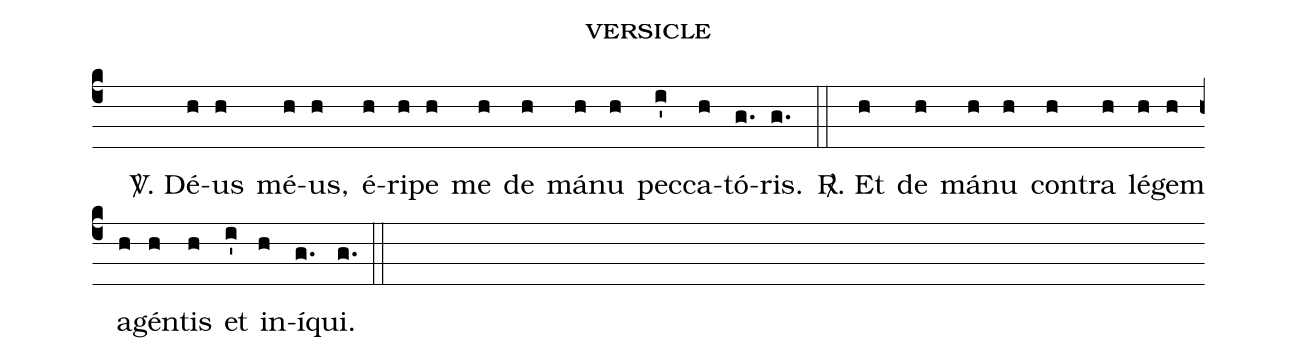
name: versicle;
%%
(c4)()() <v>\Vbar</v>. D{é}(h)us(h) mé(h)us,(h) é(h)ri(h)pe(h) me(h) de(h) má(h)nu(h) pec(i')ca(h)tó(g.)ris.(g.) (::)
<v>\Rbar</v>. {E}t(h) de(h) má(h)nu(h) con(h)tra(h) lé(h)gem(h) a(h)gén(h)tis(h) et(i') in(h)í(g.)qui.(g.) (::)
